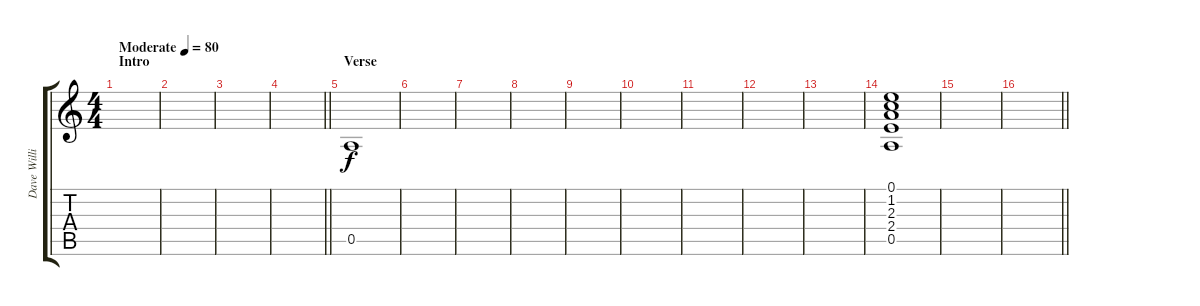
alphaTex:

\track ("Dave Williams" "Dave Willi") {instrument distortionguitar}
\staff {score tabs}
\tuning (E4 B3 G3 D3 A2 E2) {hide}
\ts (4 4)
\section ("" "Intro")
\tempo (80 "Moderate")
\clef g2
\ks c
|
|
|
\barLineRight lightlight
|
\section ("" "Verse")
0.5.1 |
|
|
|
|
|
|
|
|
(0.1 1.2 2.3 2.4 0.5).1 |
|
\barLineRight lightlight
